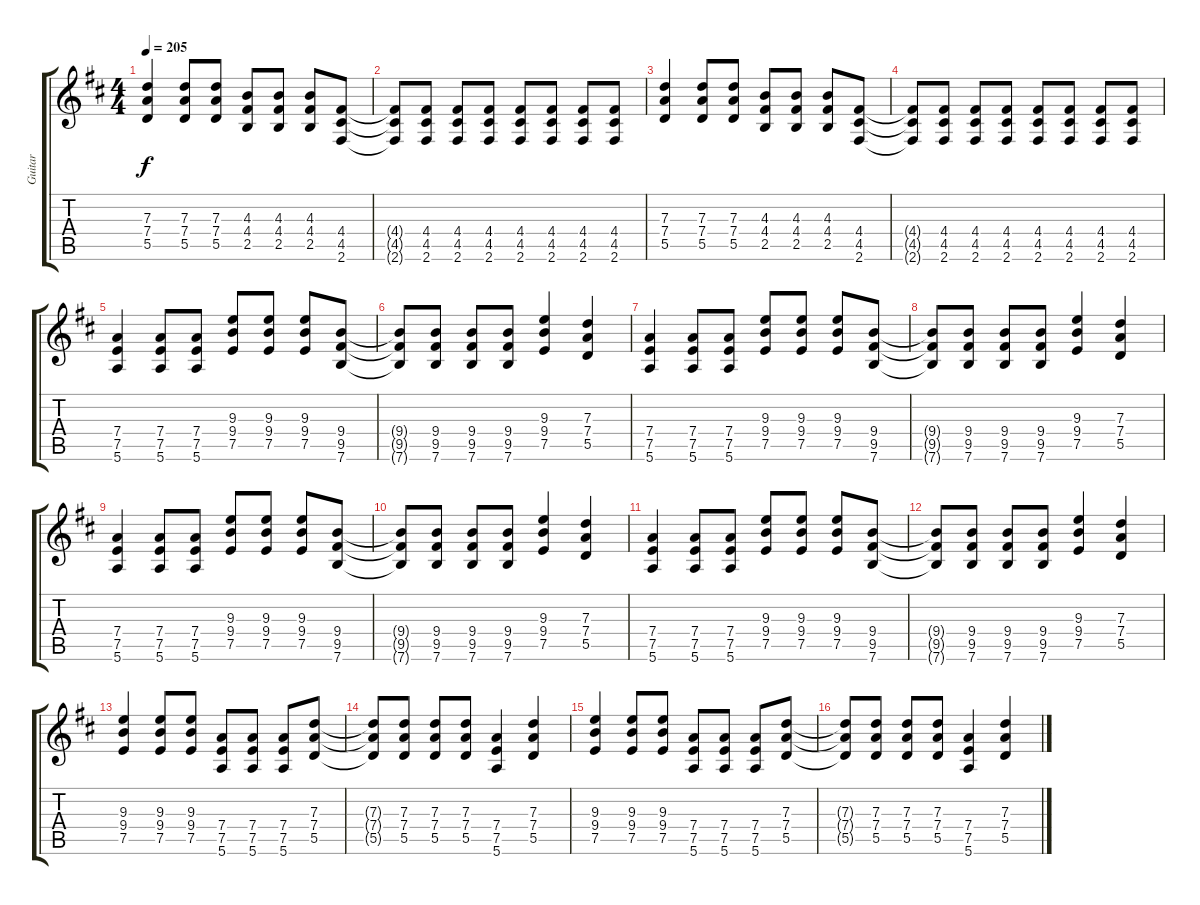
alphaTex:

\track ("Guitar" "Guitar") {instrument distortionguitar}
\staff {score tabs}
\tuning (E4 B3 G3 D3 A2 E2) {hide}
\ts (4 4)
\tempo 205
\clef g2
\ks d
(7.3 7.4 5.5).4{dy f} (7.3 7.4 5.5).8 (7.3 7.4 5.5).8 (4.3 4.4 2.5).8 (4.3 4.4 2.5).8 (4.3 4.4 2.5).8 (4.4 4.5 2.6).8 |
(4.4{t} 4.5{t} 2.6{t}).8 (4.4 4.5 2.6).8 (4.4 4.5 2.6).8 (4.4 4.5 2.6).8 (4.4 4.5 2.6).8 (4.4 4.5 2.6).8 (4.4 4.5 2.6).8 (4.4 4.5 2.6).8 |
(7.3 7.4 5.5).4 (7.3 7.4 5.5).8 (7.3 7.4 5.5).8 (4.3 4.4 2.5).8 (4.3 4.4 2.5).8 (4.3 4.4 2.5).8 (4.4 4.5 2.6).8 |
(4.4{t} 4.5{t} 2.6{t}).8 (4.4 4.5 2.6).8 (4.4 4.5 2.6).8 (4.4 4.5 2.6).8 (4.4 4.5 2.6).8 (4.4 4.5 2.6).8 (4.4 4.5 2.6).8 (4.4 4.5 2.6).8 |
(7.4 7.5 5.6).4 (7.4 7.5 5.6).8 (7.4 7.5 5.6).8 (9.3 9.4 7.5).8 (9.3 9.4 7.5).8 (9.3 9.4 7.5).8 (9.4 9.5 7.6).8 |
(9.4{t} 9.5{t} 7.6{t}).8 (9.4 9.5 7.6).8 (9.4 9.5 7.6).8 (9.4 9.5 7.6).8 (9.3 9.4 7.5).4 (7.3 7.4 5.5).4 |
(7.4 7.5 5.6).4 (7.4 7.5 5.6).8 (7.4 7.5 5.6).8 (9.3 9.4 7.5).8 (9.3 9.4 7.5).8 (9.3 9.4 7.5).8 (9.4 9.5 7.6).8 |
(9.4{t} 9.5{t} 7.6{t}).8 (9.4 9.5 7.6).8 (9.4 9.5 7.6).8 (9.4 9.5 7.6).8 (9.3 9.4 7.5).4 (7.3 7.4 5.5).4 |
(7.4 7.5 5.6).4 (7.4 7.5 5.6).8 (7.4 7.5 5.6).8 (9.3 9.4 7.5).8 (9.3 9.4 7.5).8 (9.3 9.4 7.5).8 (9.4 9.5 7.6).8 |
(9.4{t} 9.5{t} 7.6{t}).8 (9.4 9.5 7.6).8 (9.4 9.5 7.6).8 (9.4 9.5 7.6).8 (9.3 9.4 7.5).4 (7.3 7.4 5.5).4 |
(7.4 7.5 5.6).4 (7.4 7.5 5.6).8 (7.4 7.5 5.6).8 (9.3 9.4 7.5).8 (9.3 9.4 7.5).8 (9.3 9.4 7.5).8 (9.4 9.5 7.6).8 |
(9.4{t} 9.5{t} 7.6{t}).8 (9.4 9.5 7.6).8 (9.4 9.5 7.6).8 (9.4 9.5 7.6).8 (9.3 9.4 7.5).4 (7.3 7.4 5.5).4 |
(9.3 9.4 7.5).4 (9.3 9.4 7.5).8 (9.3 9.4 7.5).8 (7.4 7.5 5.6).8 (7.4 7.5 5.6).8 (7.4 7.5 5.6).8 (7.3 7.4 5.5).8 |
(7.3{t} 7.4{t} 5.5{t}).8 (7.3 7.4 5.5).8 (7.3 7.4 5.5).8 (7.3 7.4 5.5).8 (7.4 7.5 5.6).4 (7.3 7.4 5.5).4 |
(9.3 9.4 7.5).4 (9.3 9.4 7.5).8 (9.3 9.4 7.5).8 (7.4 7.5 5.6).8 (7.4 7.5 5.6).8 (7.4 7.5 5.6).8 (7.3 7.4 5.5).8 |
(7.3{t} 7.4{t} 5.5{t}).8 (7.3 7.4 5.5).8 (7.3 7.4 5.5).8 (7.3 7.4 5.5).8 (7.4 7.5 5.6).4 (7.3 7.4 5.5).4
